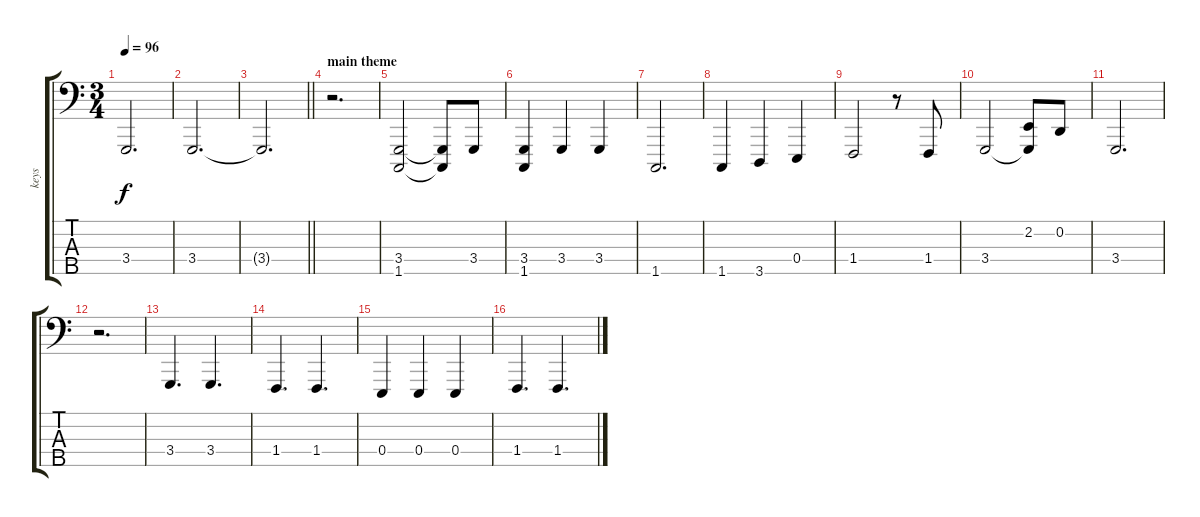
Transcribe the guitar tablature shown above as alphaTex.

\track ("keys" "keys") {instrument electricgrandpiano}
\staff {score tabs}
\tuning (G2 D2 A1 E1 B0) {hide}
\ts (3 4)
\tempo 96
\clef f4
\ks c
3.4{t}.2{d dy f} |
3.4.2{d} |
\barLineRight lightlight
3.4{t}.2{d} |
\section ("" "main theme")
r.2{d} |
(3.4 1.5).2 (3.4{t} 1.5{t}).8 3.4.8 |
(3.4 1.5).4 3.4.4 3.4.4 |
1.5.2{d} |
1.5.4 3.5.4 0.4.4 |
1.4.2 r.8 1.4.8 |
3.4.2 (2.2 3.4{t}).8 0.2.8 |
3.4.2{d} |
r.2{d} |
3.4.4{d} 3.4.4{d} |
1.4.4{d} 1.4.4{d} |
0.4.4 0.4.4 0.4.4 |
1.4.4{d} 1.4.4{d}
